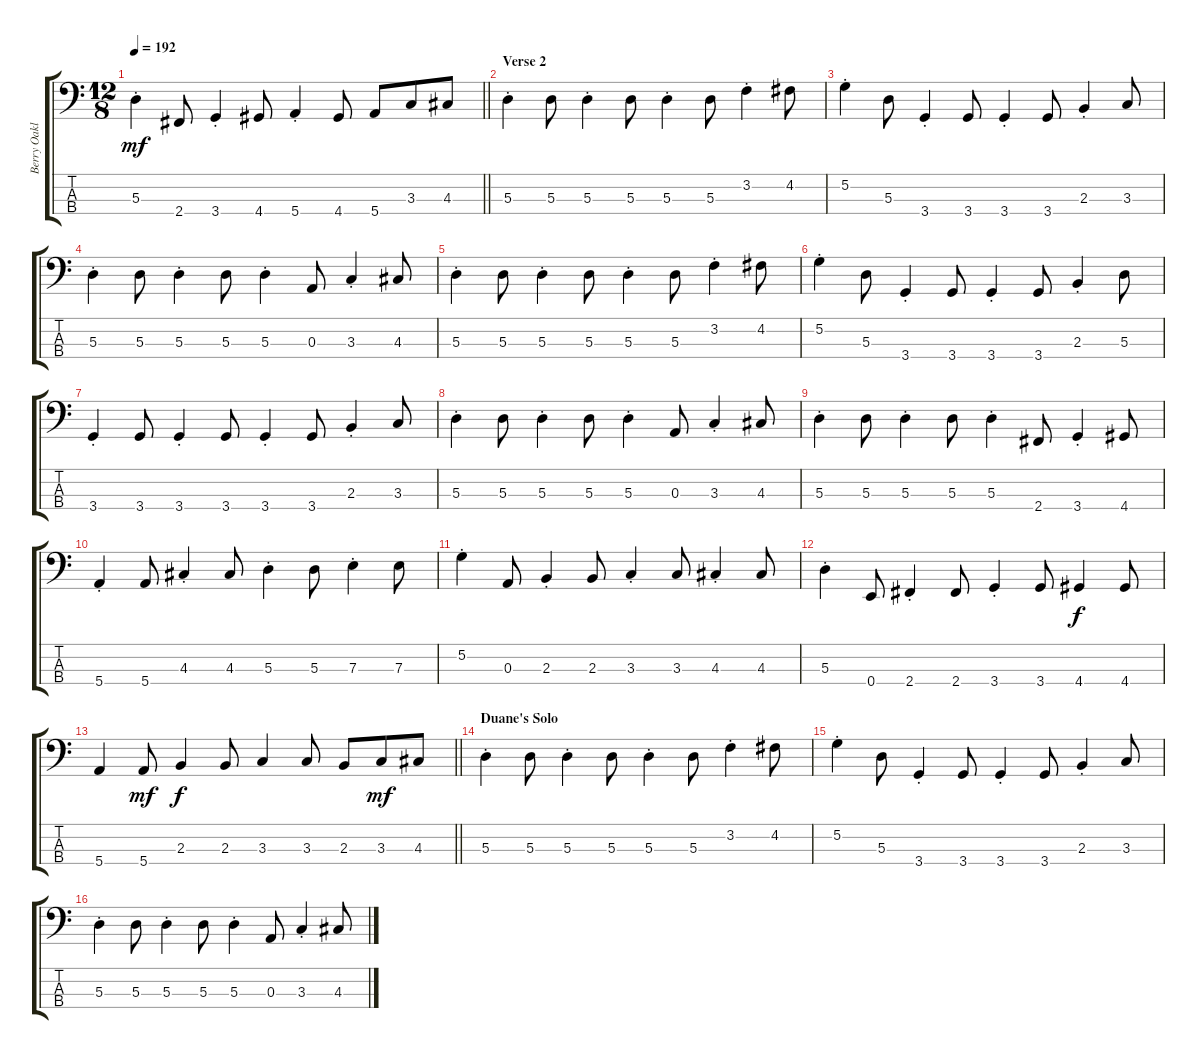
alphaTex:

\track ("Berry Oakley - Bass" "Berry Oakl") {instrument electricbassfinger}
\staff {score tabs}
\tuning (G2 D2 A1 E1) {hide}
\ts (12 8)
\tempo 192
\clef f4
\barLineRight lightlight
\ks c
5.3{st}.4{dy mf} 2.4.8 3.4{st}.4 4.4.8 5.4{st}.4 4.4.8 5.4.8 3.3.8 4.3.8 |
\section ("" "Verse 2")
5.3{st}.4 5.3.8 5.3{st}.4 5.3.8 5.3{st}.4 5.3.8 3.2{st}.4 4.2.8 |
5.2{st}.4 5.3.8 3.4{st}.4 3.4.8 3.4{st}.4 3.4.8 2.3{st}.4 3.3.8 |
5.3{st}.4 5.3.8 5.3{st}.4 5.3.8 5.3{st}.4 0.3.8 3.3{st}.4 4.3.8 |
5.3{st}.4 5.3.8 5.3{st}.4 5.3.8 5.3{st}.4 5.3.8 3.2{st}.4 4.2.8 |
5.2{st}.4 5.3.8 3.4{st}.4 3.4.8 3.4{st}.4 3.4.8 2.3{st}.4 5.3.8 |
3.4{st}.4 3.4.8 3.4{st}.4 3.4.8 3.4{st}.4 3.4.8 2.3{st}.4 3.3.8 |
5.3{st}.4 5.3.8 5.3{st}.4 5.3.8 5.3{st}.4 0.3.8 3.3{st}.4 4.3.8 |
5.3{st}.4 5.3.8 5.3{st}.4 5.3.8 5.3{st}.4 2.4.8 3.4{st}.4 4.4.8 |
5.4{st}.4 5.4.8 4.3{st}.4 4.3.8 5.3{st}.4 5.3.8 7.3{st}.4 7.3.8 |
5.2{st}.4 0.3.8 2.3{st}.4 2.3.8 3.3{st}.4 3.3.8 4.3{st}.4 4.3.8 |
5.3{st}.4 0.4.8 2.4{st}.4 2.4.8 3.4{st}.4 3.4.8 4.4.4{dy f} 4.4.8 |
\barLineRight lightlight
5.4.4 5.4.8{dy mf} 2.3.4{dy f} 2.3.8 3.3.4 3.3.8 2.3.8 3.3.8{dy mf} 4.3.8 |
\section ("" "Duane's Solo")
5.3{st}.4 5.3.8 5.3{st}.4 5.3.8 5.3{st}.4 5.3.8 3.2{st}.4 4.2.8 |
5.2{st}.4 5.3.8 3.4{st}.4 3.4.8 3.4{st}.4 3.4.8 2.3{st}.4 3.3.8 |
5.3{st}.4 5.3.8 5.3{st}.4 5.3.8 5.3{st}.4 0.3.8 3.3{st}.4 4.3.8
